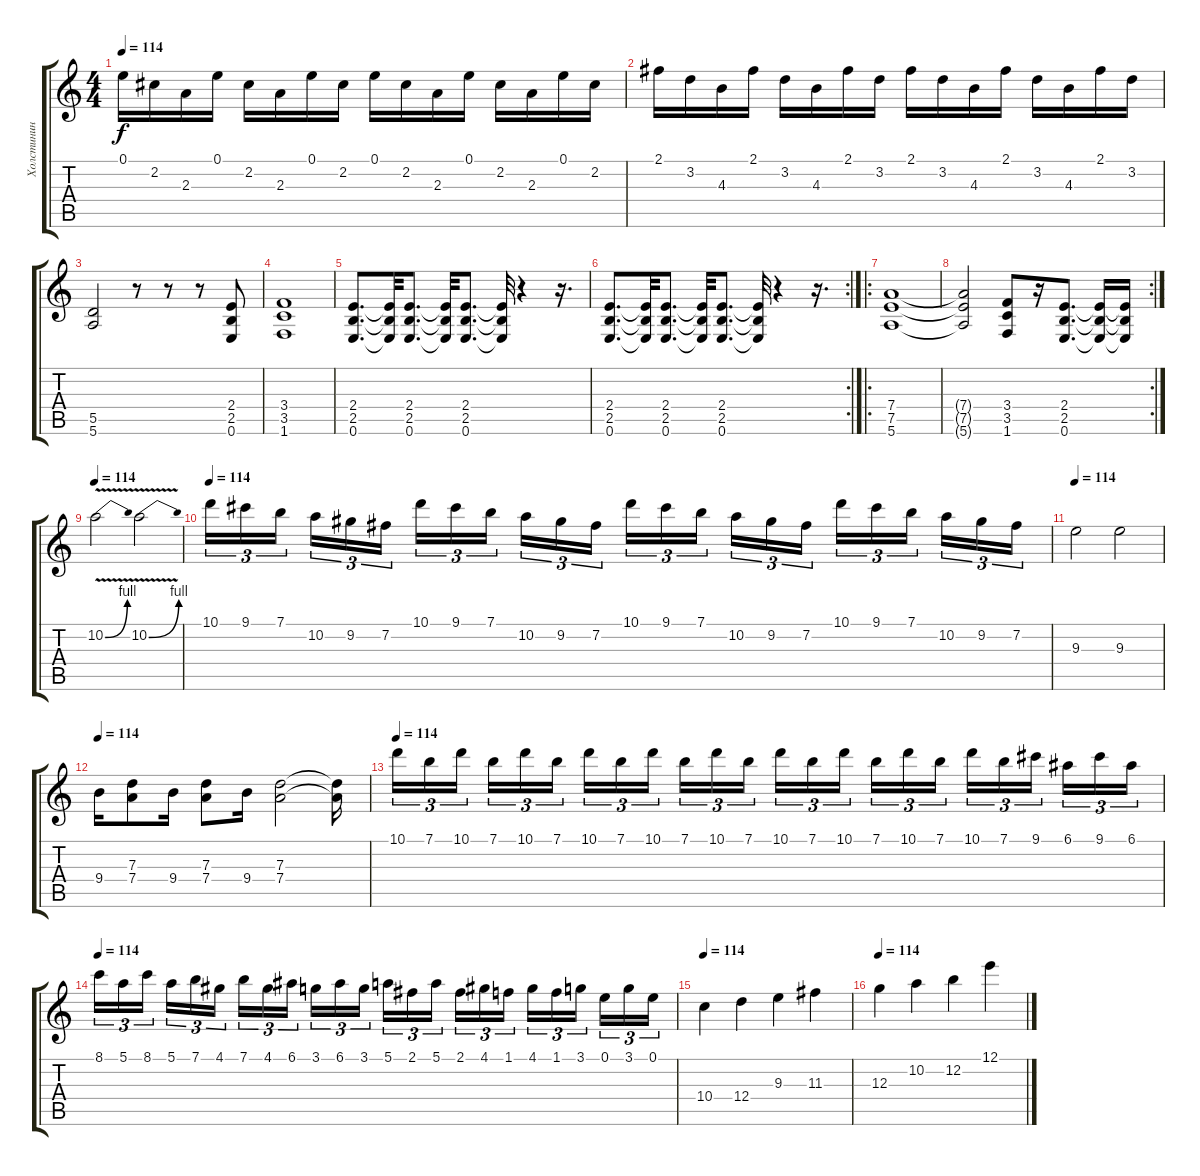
\track ("Холстинин" "Холстинин") {instrument distortionguitar}
\staff {score tabs}
\tuning (E4 B3 G3 D3 A2 E2) {hide}
\ts (4 4)
\tempo 114
\clef g2
\ks c
0.1.16{dy f} 2.2.16 2.3.16 0.1.16 2.2.16 2.3.16 0.1.16 2.2.16 0.1.16 2.2.16 2.3.16 0.1.16 2.2.16 2.3.16 0.1.16 2.2.16 |
2.1.16 3.2.16 4.3.16 2.1.16 3.2.16 4.3.16 2.1.16 3.2.16 2.1.16 3.2.16 4.3.16 2.1.16 3.2.16 4.3.16 2.1.16 3.2.16 |
(5.5 5.6).2 r.8 r.8 r.8 (2.4 2.5 0.6).8 |
(3.4 3.5 1.6).1 |
(2.4 2.5 0.6).8{d} (2.4{t} 2.5{t} 0.6{t}).32 (2.4 2.5 0.6).8{d} (2.4{t} 2.5{t} 0.6{t}).32 (2.4 2.5 0.6).8{d} (2.4{t} 2.5{t} 0.6{t}).32 r.4 r.16{d} |
\rc 2
(2.4 2.5 0.6).8{d} (2.4{t} 2.5{t} 0.6{t}).32 (2.4 2.5 0.6).8{d} (2.4{t} 2.5{t} 0.6{t}).32 (2.4 2.5 0.6).8{d} (2.4{t} 2.5{t} 0.6{t}).32 r.4 r.16{d} |
\ro
(7.4 7.5 5.6).1 |
\rc 2
(7.4{t} 7.5{t} 5.6{t}).2 (3.4 3.5 1.6).8 r.16 (2.4 2.5 0.6).8{d} (2.4{t} 2.5{t} 0.6{t}).16 (2.4{t} 2.5{t} 0.6{t}).16 |
\tempo 114
10.2{be (bend 0 0 60 4) v}.2 10.2{be (bend 0 0 60 4) v}.2 |
\tempo 114
10.1.16{tu (3 2)} 9.1.16{tu (3 2)} 7.1.16{tu (3 2) beam splitsecondary} 10.2.16{tu (3 2)} 9.2.16{tu (3 2)} 7.2.16{tu (3 2)} 10.1.16{tu (3 2)} 9.1.16{tu (3 2)} 7.1.16{tu (3 2) beam splitsecondary} 10.2.16{tu (3 2)} 9.2.16{tu (3 2)} 7.2.16{tu (3 2)} 10.1.16{tu (3 2)} 9.1.16{tu (3 2)} 7.1.16{tu (3 2) beam splitsecondary} 10.2.16{tu (3 2)} 9.2.16{tu (3 2)} 7.2.16{tu (3 2)} 10.1.16{tu (3 2)} 9.1.16{tu (3 2)} 7.1.16{tu (3 2) beam splitsecondary} 10.2.16{tu (3 2)} 9.2.16{tu (3 2)} 7.2.16{tu (3 2)} |
\tempo 114
9.3.2 9.3.2 |
\tempo 114
9.4.16 (7.3 7.4).8 9.4.16 (7.3 7.4).8 9.4.16 (7.3 7.4).2 (7.3{t} 7.4{t}).16 |
\tempo 114
10.1.16{tu (3 2)} 7.1.16{tu (3 2)} 10.1.16{tu (3 2) beam splitsecondary} 7.1.16{tu (3 2)} 10.1.16{tu (3 2)} 7.1.16{tu (3 2)} 10.1.16{tu (3 2)} 7.1.16{tu (3 2)} 10.1.16{tu (3 2) beam splitsecondary} 7.1.16{tu (3 2)} 10.1.16{tu (3 2)} 7.1.16{tu (3 2)} 10.1.16{tu (3 2)} 7.1.16{tu (3 2)} 10.1.16{tu (3 2) beam splitsecondary} 7.1.16{tu (3 2)} 10.1.16{tu (3 2)} 7.1.16{tu (3 2)} 10.1.16{tu (3 2)} 7.1.16{tu (3 2)} 9.1.16{tu (3 2) beam splitsecondary} 6.1.16{tu (3 2)} 9.1.16{tu (3 2)} 6.1.16{tu (3 2)} |
\tempo 114
8.1.16{tu (3 2)} 5.1.16{tu (3 2)} 8.1.16{tu (3 2) beam splitsecondary} 5.1.16{tu (3 2)} 7.1.16{tu (3 2)} 4.1.16{tu (3 2)} 7.1.16{tu (3 2)} 4.1.16{tu (3 2)} 6.1.16{tu (3 2) beam splitsecondary} 3.1.16{tu (3 2)} 6.1.16{tu (3 2)} 3.1.16{tu (3 2)} 5.1.16{tu (3 2)} 2.1.16{tu (3 2)} 5.1.16{tu (3 2) beam splitsecondary} 2.1.16{tu (3 2)} 4.1.16{tu (3 2)} 1.1.16{tu (3 2)} 4.1.16{tu (3 2)} 1.1.16{tu (3 2)} 3.1.16{tu (3 2) beam splitsecondary} 0.1.16{tu (3 2)} 3.1.16{tu (3 2)} 0.1.16{tu (3 2)} |
\tempo 114
10.4.4 12.4.4 9.3.4 11.3.4 |
\tempo 114
12.3.4 10.2.4 12.2.4 12.1.4
